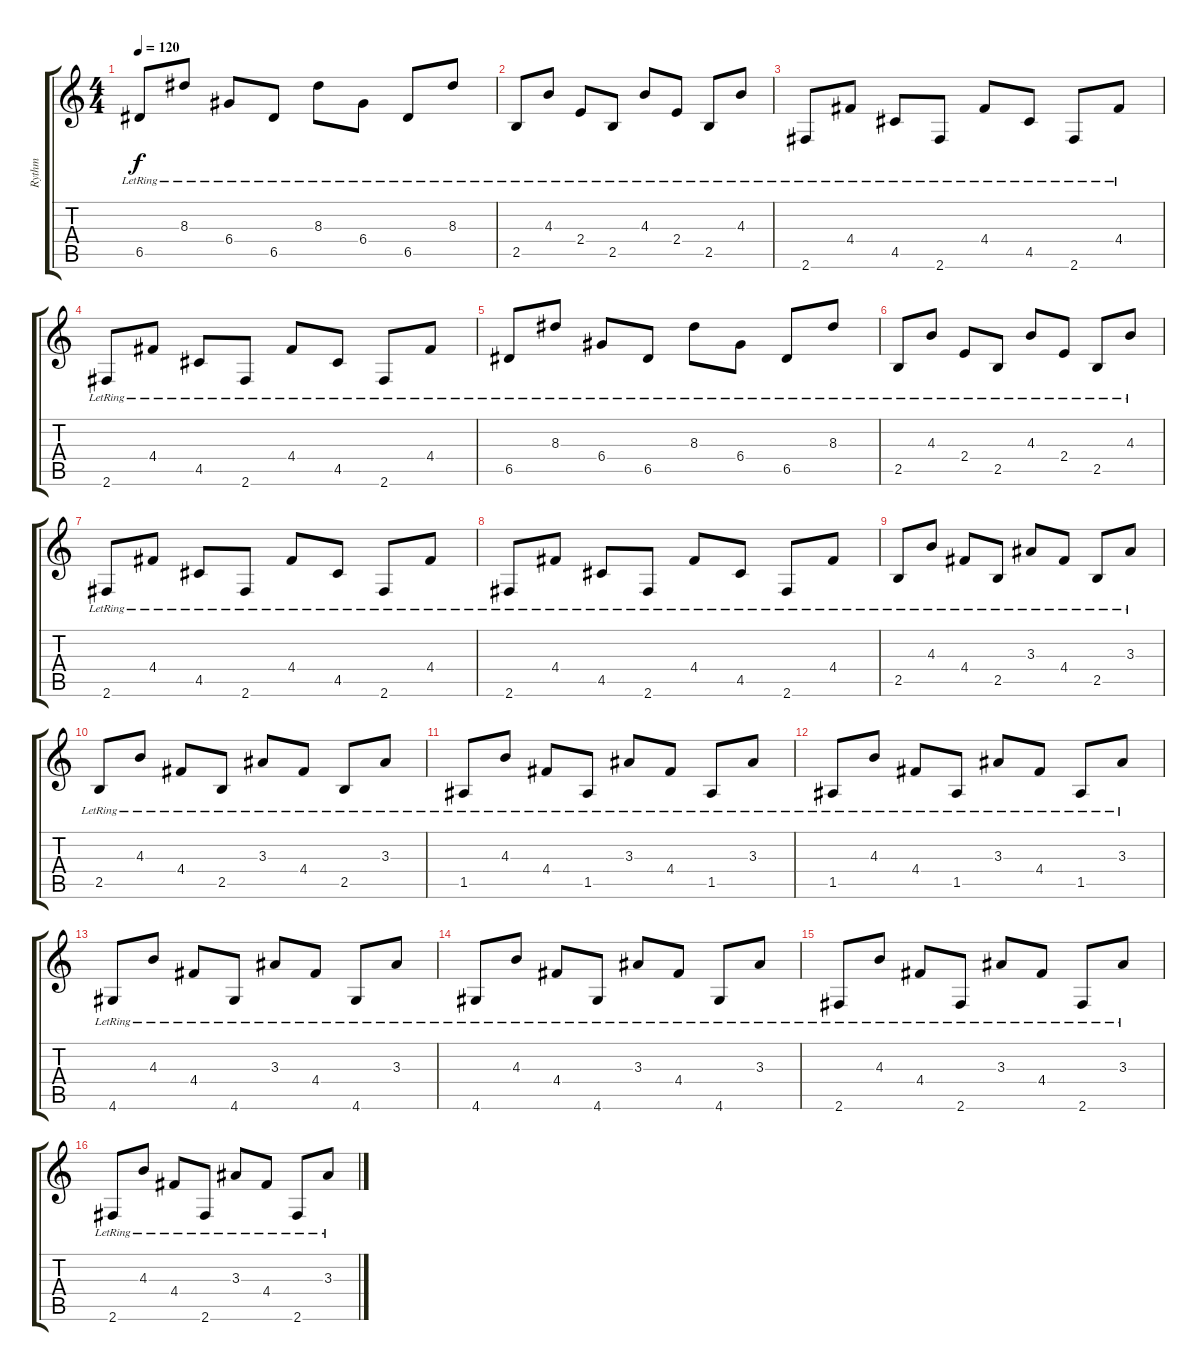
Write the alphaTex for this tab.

\track ("Rythm" "Rythm") {instrument acousticguitarsteel}
\staff {score tabs}
\tuning (E4 B3 G3 D3 A2 E2) {hide}
\ts (4 4)
\tempo 120
\clef g2
\ks c
6.5{lr}.8{dy f} 8.3{lr}.8 6.4{lr}.8 6.5{lr}.8 8.3{lr}.8 6.4{lr}.8 6.5{lr}.8 8.3{lr}.8 |
2.5{lr}.8 4.3{lr}.8 2.4{lr}.8 2.5{lr}.8 4.3{lr}.8 2.4{lr}.8 2.5{lr}.8 4.3{lr}.8 |
2.6{lr}.8 4.4{lr}.8 4.5{lr}.8 2.6{lr}.8 4.4{lr}.8 4.5{lr}.8 2.6{lr}.8 4.4{lr}.8 |
2.6{lr}.8 4.4{lr}.8 4.5{lr}.8 2.6{lr}.8 4.4{lr}.8 4.5{lr}.8 2.6{lr}.8 4.4{lr}.8 |
6.5{lr}.8 8.3{lr}.8 6.4{lr}.8 6.5{lr}.8 8.3{lr}.8 6.4{lr}.8 6.5{lr}.8 8.3{lr}.8 |
2.5{lr}.8 4.3{lr}.8 2.4{lr}.8 2.5{lr}.8 4.3{lr}.8 2.4{lr}.8 2.5{lr}.8 4.3{lr}.8 |
2.6{lr}.8 4.4{lr}.8 4.5{lr}.8 2.6{lr}.8 4.4{lr}.8 4.5{lr}.8 2.6{lr}.8 4.4{lr}.8 |
2.6{lr}.8 4.4{lr}.8 4.5{lr}.8 2.6{lr}.8 4.4{lr}.8 4.5{lr}.8 2.6{lr}.8 4.4{lr}.8 |
2.5{lr}.8 4.3{lr}.8 4.4{lr}.8 2.5{lr}.8 3.3{lr}.8 4.4{lr}.8 2.5{lr}.8 3.3{lr}.8 |
2.5{lr}.8 4.3{lr}.8 4.4{lr}.8 2.5{lr}.8 3.3{lr}.8 4.4{lr}.8 2.5{lr}.8 3.3{lr}.8 |
1.5{lr}.8 4.3{lr}.8 4.4{lr}.8 1.5{lr}.8 3.3{lr}.8 4.4{lr}.8 1.5{lr}.8 3.3{lr}.8 |
1.5{lr}.8 4.3{lr}.8 4.4{lr}.8 1.5{lr}.8 3.3{lr}.8 4.4{lr}.8 1.5{lr}.8 3.3{lr}.8 |
4.6{lr}.8 4.3{lr}.8 4.4{lr}.8 4.6{lr}.8 3.3{lr}.8 4.4{lr}.8 4.6{lr}.8 3.3{lr}.8 |
4.6{lr}.8 4.3{lr}.8 4.4{lr}.8 4.6{lr}.8 3.3{lr}.8 4.4{lr}.8 4.6{lr}.8 3.3{lr}.8 |
2.6{lr}.8 4.3{lr}.8 4.4{lr}.8 2.6{lr}.8 3.3{lr}.8 4.4{lr}.8 2.6{lr}.8 3.3{lr}.8 |
2.6{lr}.8 4.3{lr}.8 4.4{lr}.8 2.6{lr}.8 3.3{lr}.8 4.4{lr}.8 2.6{lr}.8 3.3{lr}.8
